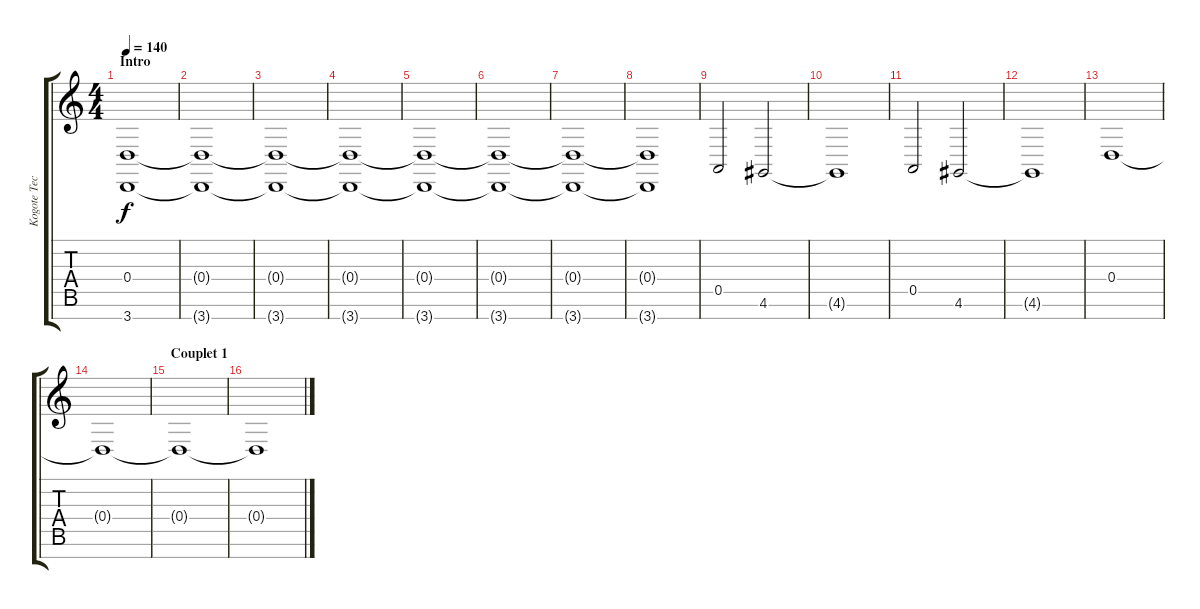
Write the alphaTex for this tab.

\track ("Kogote Teclado" "Kogote Tec") {instrument accordion}
\staff {score tabs}
\tuning (E4 B3 G3 D3 A2 E2 B1) {hide}
\ts (4 4)
\section ("" "Intro")
\tempo 140
\clef g2
\ks c
(0.4 3.7).1{dy f instrument pad2warm} |
(0.4{t} 3.7{t}).1 |
(0.4{t} 3.7{t}).1 |
(0.4{t} 3.7{t}).1 |
(0.4{t} 3.7{t}).1 |
(0.4{t} 3.7{t}).1 |
(0.4{t} 3.7{t}).1 |
(0.4{t} 3.7{t}).1 |
0.5.2 4.6.2 |
4.6{t}.1 |
0.5.2 4.6.2 |
4.6{t}.1 |
0.4.1{volume 13} |
0.4{t}.1 |
\section ("" "Couplet 1")
0.4{t}.1 |
0.4{t}.1
